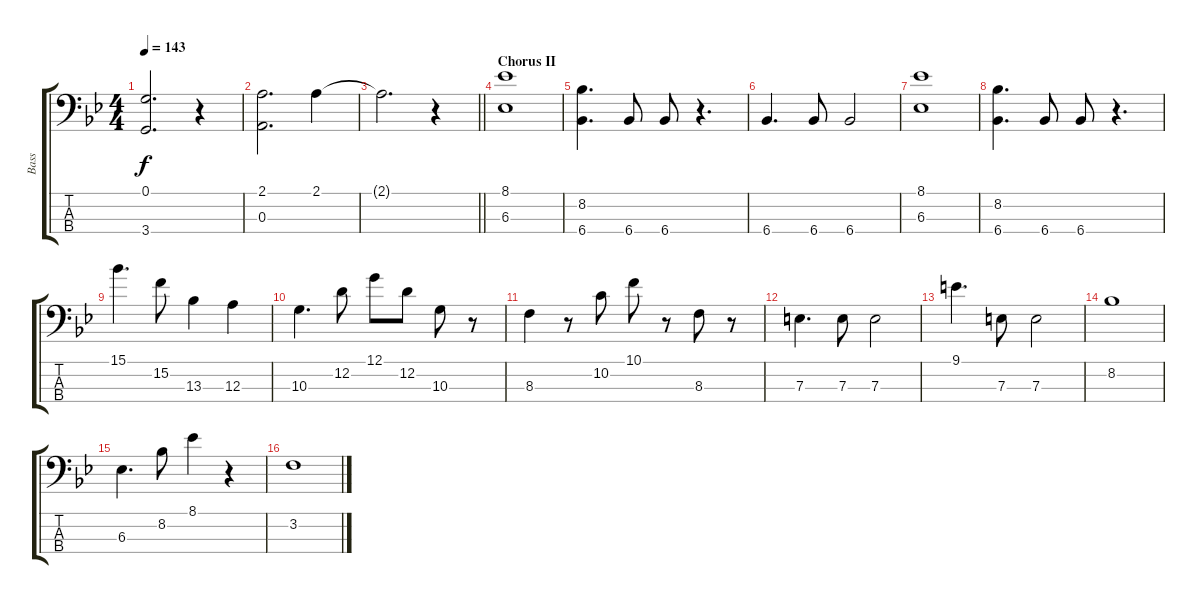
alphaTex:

\track ("Bass" "Bass") {instrument electricbassfinger}
\staff {score tabs}
\tuning (G2 D2 A1 E1) {hide}
\ts (4 4)
\tempo 143
\clef f4
\ks bb
(0.1 3.4).2{d dy f} r.4 |
(2.1 0.3).2{d} 2.1.4 |
\barLineRight lightlight
2.1{t}.2{d} r.4 |
\section ("" "Chorus II")
(8.1 6.3).1 |
(8.2 6.4).4{d} 6.4.8 6.4.8 r.4{d} |
6.4.4{d} 6.4.8 6.4.2 |
(8.1 6.3).1 |
(8.2 6.4).4{d} 6.4.8 6.4.8 r.4{d} |
15.1.4{d} 15.2.8 13.3.4 12.3.4 |
10.3.4{d} 12.2.8 12.1.8 12.2.8 10.3.8 r.8 |
8.3.4 r.8 10.2.8 10.1.8 r.8 8.3.8 r.8 |
7.3.4{d} 7.3.8 7.3.2 |
9.1.4{d} 7.3.8 7.3.2 |
8.2.1 |
6.3.4{d} 8.2.8 8.1.4 r.4 |
3.2.1
